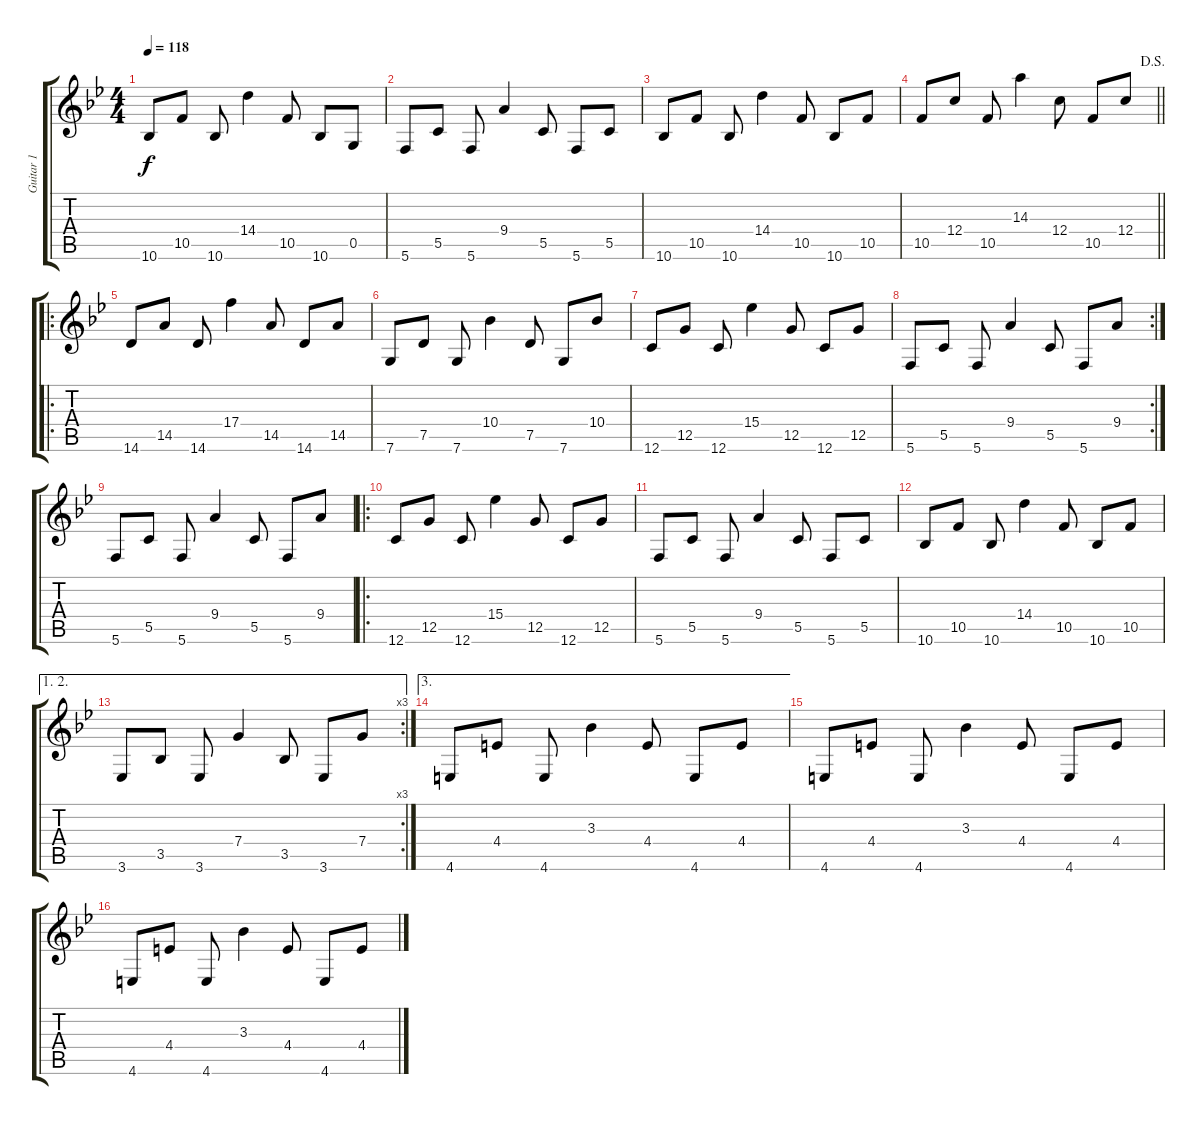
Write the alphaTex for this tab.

\track ("Guitar 1" "Guitar 1") {instrument electricguitarmuted}
\staff {score tabs}
\tuning (E4 C4 G3 C3 G2 C2) {hide}
\ts (4 4)
\tempo 118
\clef g2
\ks bb
10.6.8{dy f} 10.5.8 10.6.8 14.4.4 10.5.8 10.6.8 0.5.8 |
5.6.8 5.5.8 5.6.8 9.4.4 5.5.8 5.6.8 5.5.8 |
10.6.8 10.5.8 10.6.8 14.4.4 10.5.8 10.6.8 10.5.8 |
\jump dalsegno
\barLineRight lightlight
10.5.8 12.4.8 10.5.8 14.3.4 12.4.8 10.5.8 12.4.8 |
\ro
14.6.8 14.5.8 14.6.8 17.4.4 14.5.8 14.6.8 14.5.8 |
7.6.8 7.5.8 7.6.8 10.4.4 7.5.8 7.6.8 10.4.8 |
12.6.8 12.5.8 12.6.8 15.4.4 12.5.8 12.6.8 12.5.8 |
\rc 2
5.6.8 5.5.8 5.6.8 9.4.4 5.5.8 5.6.8 9.4.8 |
5.6.8 5.5.8 5.6.8 9.4.4 5.5.8 5.6.8 9.4.8 |
\ro
12.6.8 12.5.8 12.6.8 15.4.4 12.5.8 12.6.8 12.5.8 |
5.6.8 5.5.8 5.6.8 9.4.4 5.5.8 5.6.8 5.5.8 |
10.6.8 10.5.8 10.6.8 14.4.4 10.5.8 10.6.8 10.5.8 |
\ae (1 2)
\rc 3
3.6.8 3.5.8 3.6.8 7.4.4 3.5.8 3.6.8 7.4.8 |
\ae 3
4.6.8 4.4.8 4.6.8 3.3.4 4.4.8 4.6.8 4.4.8 |
4.6.8 4.4.8 4.6.8 3.3.4 4.4.8 4.6.8 4.4.8 |
4.6.8 4.4.8 4.6.8 3.3.4 4.4.8 4.6.8 4.4.8
